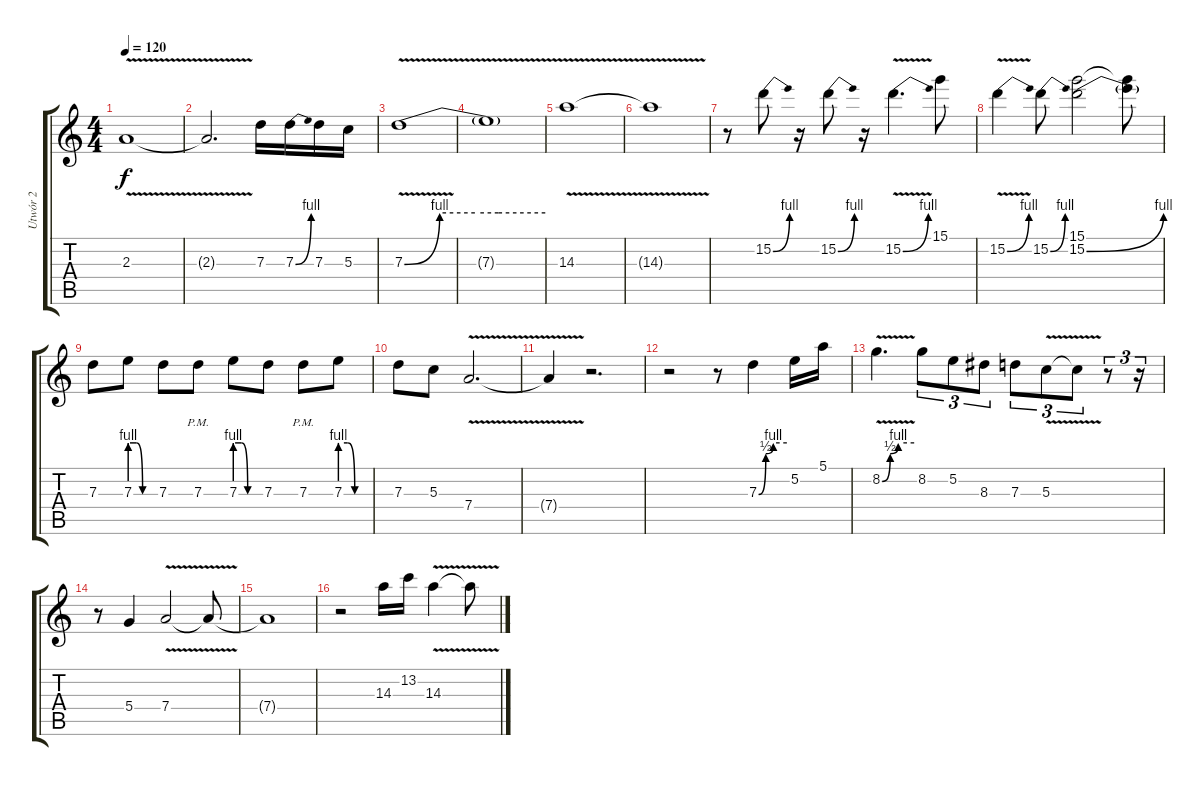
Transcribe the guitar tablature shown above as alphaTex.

\track ("Utwór 2" "Utwór 2") {instrument distortionguitar}
\staff {score tabs}
\tuning (E4 B3 G3 D3 A2 E2) {hide}
\ts (4 4)
\tempo 120
\clef g2
\ks c
2.3{v}.1{dy f} |
2.3{t}.2{d} 7.3.16 7.3{be (bend 0 0 60 4)}.16 7.3.16 5.3.16 |
7.3{be (custom 0 0 15 4 30 4 40 4 60 4) v}.1 |
7.3{t}.1 |
14.3{v}.1 |
14.3{t}.1 |
r.8 15.2{be (bend 0 0 60 4)}.8 r.16 15.2{be (bend 0 0 60 4)}.8 r.16 15.2{be (bend 0 0 60 4) v}.4{d} 15.1.8 |
15.2{be (bend 0 0 60 4) v}.4 15.2{be (bend 0 0 60 4)}.8 (15.1 15.2{be (bend 0 0 60 4)}).2 (15.1{t} 15.2{t}).8 |
7.3.8 7.3{be (custom 0 4 15 4 30 0 60 0)}.8 7.3.8 7.3{pm}.8 7.3{be (custom 0 4 15 4 30 0 60 0)}.8 7.3.8 7.3{pm}.8 7.3{be (custom 0 4 15 4 30 0 60 0)}.8 |
7.3.8 5.3.8 7.4{v}.2{d} |
7.4{t}.4 r.2{d} |
r.2 r.8 7.3{be (custom 0 0 15 2 31 4 60 4)}.4 5.2.16 5.1.16 |
8.2{be (custom 0 0 15 2 30 4 60 4) v}.4{d} 8.2.8{tu (3 2)} 5.2.8{tu (3 2)} 8.3.8{tu (3 2)} 7.3.8{tu (3 2)} 5.3{v}.8{tu (3 2)} 5.3{t}.8{tu (3 2)} r.8{tu (3 2)} r.16{tu (3 2)} |
r.8 5.4.4 7.4{v}.2 7.4{t}.8 |
7.4{t}.1 |
r.2 14.3.16 13.2.16 14.3{v}.4 14.3{t}.8
